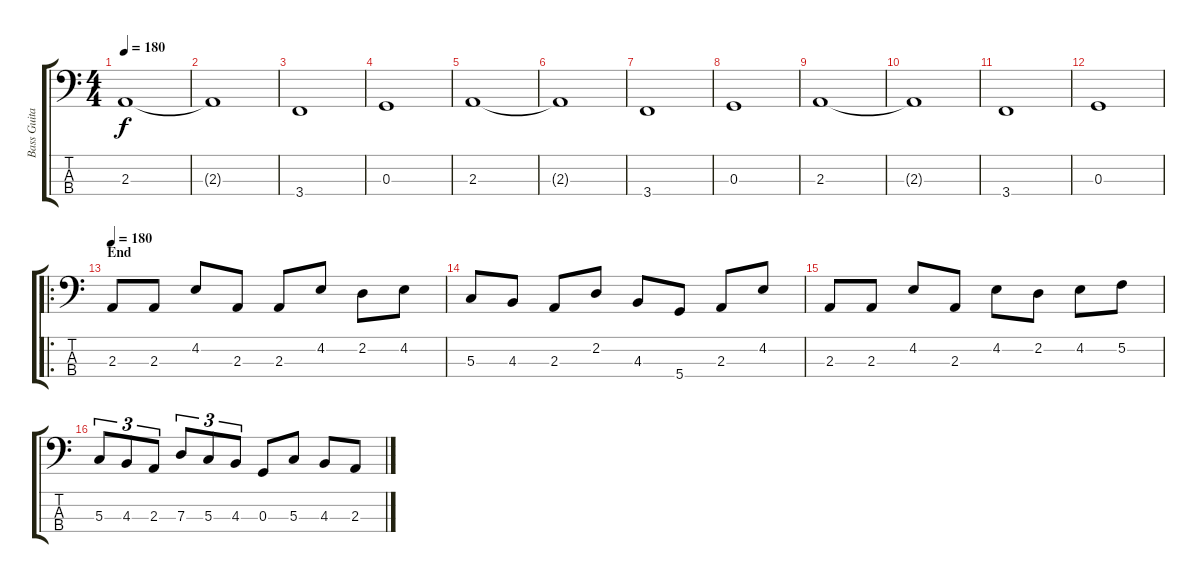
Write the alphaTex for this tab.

\track ("Bass Guitar" "Bass Guita") {instrument electricbassfinger}
\staff {score tabs}
\tuning (F2 C2 G1 D1) {hide}
\ts (4 4)
\tempo 180
\clef f4
\ks c
2.3.1{dy f} |
2.3{t}.1 |
3.4.1 |
0.3.1 |
2.3.1 |
2.3{t}.1 |
3.4.1 |
0.3.1 |
2.3.1 |
2.3{t}.1 |
3.4.1 |
0.3.1 |
\ro
\section ("" "End")
\tempo 180
2.3.8 2.3.8 4.2.8 2.3.8 2.3.8 4.2.8 2.2.8 4.2.8 |
5.3.8 4.3.8 2.3.8 2.2.8 4.3.8 5.4.8 2.3.8 4.2.8 |
2.3.8 2.3.8 4.2.8 2.3.8 4.2.8 2.2.8 4.2.8 5.2.8 |
5.3.8{tu (3 2)} 4.3.8{tu (3 2)} 2.3.8{tu (3 2)} 7.3.8{tu (3 2)} 5.3.8{tu (3 2)} 4.3.8{tu (3 2)} 0.3.8 5.3.8 4.3.8 2.3.8
